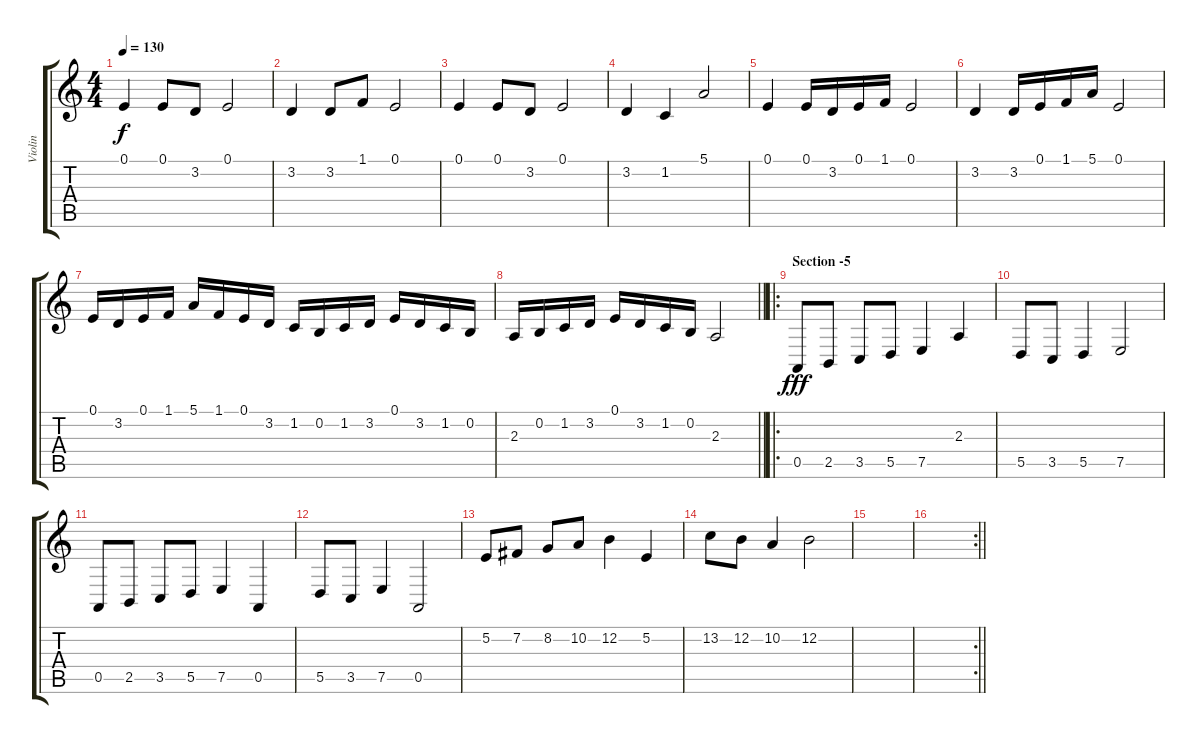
\track ("Violin" "Violin") {instrument viola}
\staff {score tabs}
\tuning (E4 B3 G3 D3 A2 E2) {hide}
\ts (4 4)
\tempo 130
\clef g2
\ks c
0.1.4{dy f} 0.1.8 3.2.8 0.1.2 |
3.2.4 3.2.8 1.1.8 0.1.2 |
0.1.4 0.1.8 3.2.8 0.1.2 |
3.2.4 1.2.4 5.1.2 |
0.1.4 0.1.16 3.2.16 0.1.16 1.1.16 0.1.2 |
3.2.4 3.2.16 0.1.16 1.1.16 5.1.16 0.1.2 |
0.1.16 3.2.16 0.1.16 1.1.16 5.1.16 1.1.16 0.1.16 3.2.16 1.2.16 0.2.16 1.2.16 3.2.16 0.1.16 3.2.16 1.2.16 0.2.16 |
\barLineRight lightlight
2.3.16 0.2.16 1.2.16 3.2.16 0.1.16 3.2.16 1.2.16 0.2.16 2.3.2 |
\ro
\section ("" "Section -5")
0.5.8{dy fff} 2.5.8 3.5.8 5.5.8 7.5.4 2.3.4 |
5.5.8 3.5.8 5.5.4 7.5.2 |
0.5.8 2.5.8 3.5.8 5.5.8 7.5.4 0.5.4 |
5.5.8 3.5.8 7.5.4 0.5.2 |
5.2.8 7.2.8 8.2.8 10.2.8 12.2.4 5.2.4 |
13.2.8 12.2.8 10.2.4 12.2.2 |
|
\rc 2
\barLineRight lightlight
